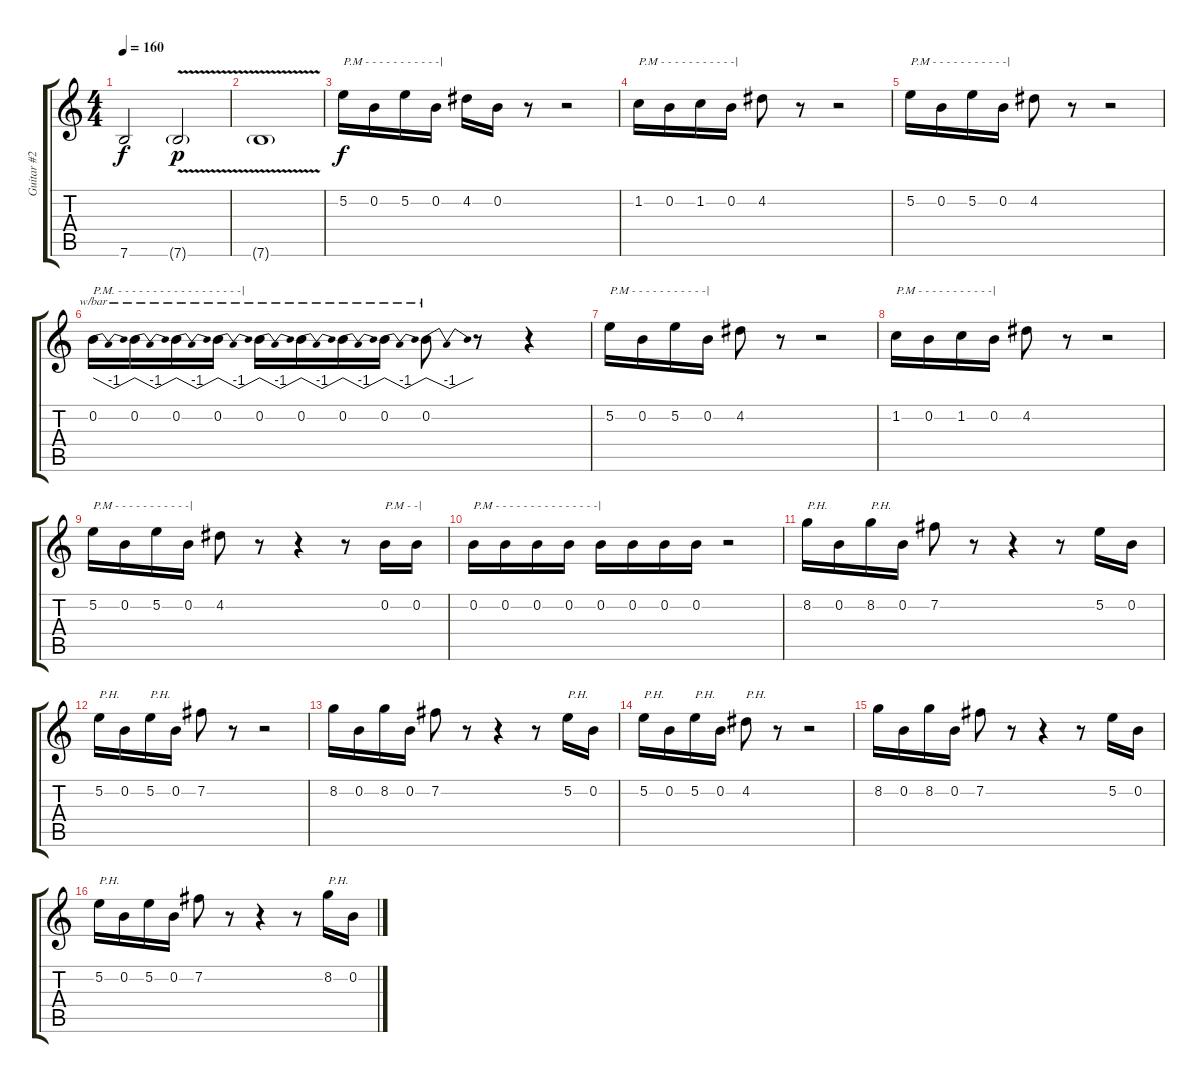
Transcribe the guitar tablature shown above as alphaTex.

\track ("Guitar #2" "Guitar #2") {instrument distortionguitar}
\staff {score tabs}
\tuning (E4 B3 G3 D3 A2 E2) {hide}
\ts (4 4)
\tempo 160
\clef g2
\ks c
7.6{t}.2{dy f} 7.6{v g}.2{dy p} |
7.6{v g}.1 |
5.2.16{txt "P.M - - - - - - - - - - -|" dy f} 0.2.16 5.2.16 0.2.16 4.2.16 0.2.16 r.8 r.2 |
1.2.16{txt "P.M - - - - - - - - - - -|"} 0.2.16 1.2.16 0.2.16 4.2.8 r.8 r.2 |
5.2.16{txt "P.M - - - - - - - - - - -|"} 0.2.16 5.2.16 0.2.16 4.2.8 r.8 r.2 |
0.2.16{tbe (dip default 0 0 30 -4 60 0) txt "P.M. - - - - - - - - - - - - - - - - - -|"} 0.2.16{tbe (dip default 0 0 30 -4 60 0)} 0.2.16{tbe (dip default 0 0 30 -4 60 0)} 0.2.16{tbe (dip default 0 0 30 -4 60 0)} 0.2.16{tbe (dip default 0 0 30 -4 60 0)} 0.2.16{tbe (dip default 0 0 30 -4 60 0)} 0.2.16{tbe (dip default 0 0 30 -4 60 0)} 0.2.16{tbe (dip default 0 0 30 -4 60 0)} 0.2.8{tbe (dip default 0 0 30 -4 60 0)} r.8 r.4 |
5.2.16{txt "P.M - - - - - - - - - - -|"} 0.2.16 5.2.16 0.2.16 4.2.8 r.8 r.2 |
1.2.16{txt "P.M - - - - - - - - - - -|"} 0.2.16 1.2.16 0.2.16 4.2.8 r.8 r.2 |
5.2.16{txt "P.M - - - - - - - - - - -|"} 0.2.16 5.2.16 0.2.16 4.2.8 r.8 r.4 r.8 0.2.16{txt "P.M - -|"} 0.2.16 |
0.2.16{txt "P.M - - - - - - - - - - - - - - -|"} 0.2.16 0.2.16 0.2.16 0.2.16 0.2.16 0.2.16 0.2.16 r.2 |
8.2.16{txt "P.H."} 0.2.16 8.2.16{txt "P.H."} 0.2.16 7.2.8 r.8 r.4 r.8 5.2.16 0.2.16 |
5.2.16{txt "P.H."} 0.2.16 5.2.16{txt "P.H."} 0.2.16 7.2.8 r.8 r.2 |
8.2.16 0.2.16 8.2.16 0.2.16 7.2.8 r.8 r.4 r.8 5.2.16{txt "P.H."} 0.2.16 |
5.2.16{txt "P.H."} 0.2.16 5.2.16{txt "P.H."} 0.2.16 4.2.8{txt "P.H."} r.8 r.2 |
8.2.16 0.2.16 8.2.16 0.2.16 7.2.8 r.8 r.4 r.8 5.2.16 0.2.16 |
5.2.16{txt "P.H."} 0.2.16 5.2.16 0.2.16 7.2.8 r.8 r.4 r.8 8.2.16{txt "P.H."} 0.2.16
